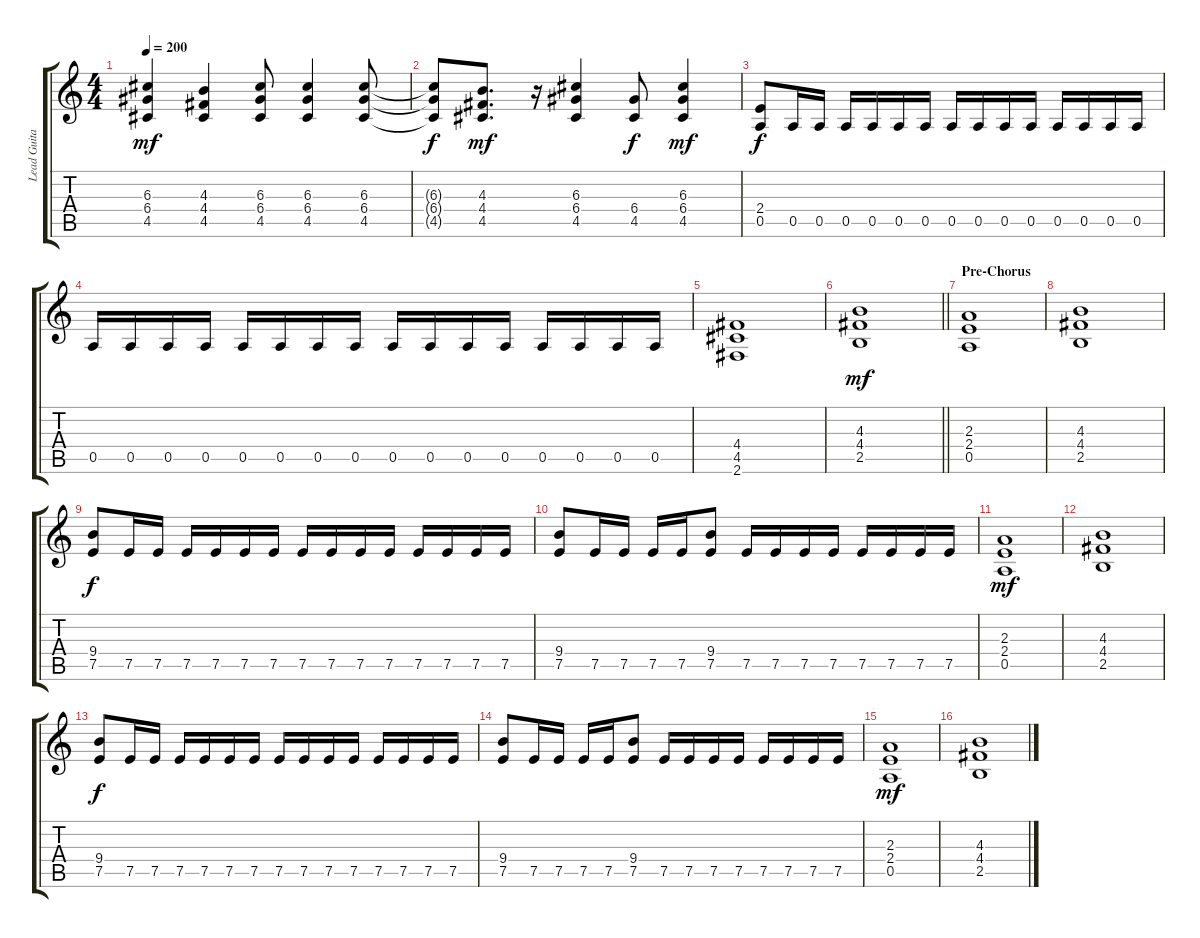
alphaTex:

\track ("Lead Guitar" "Lead Guita") {instrument distortionguitar}
\staff {score tabs}
\tuning (E4 B3 G3 D3 A2 E2) {hide}
\ts (4 4)
\tempo 200
\clef g2
\ks c
(6.3 6.4 4.5).4{dy mf} (4.3 4.4 4.5).4 (6.3 6.4 4.5).8 (6.3 6.4 4.5).4 (6.3 6.4 4.5).8 |
(6.3{t} 6.4{t} 4.5{t}).8{dy f} (4.3 4.4 4.5).8{d dy mf} r.16 (6.3 6.4 4.5).4 (6.4 4.5).8{dy f} (6.3 6.4 4.5).4{dy mf} |
(2.4 0.5).8{dy f} 0.5.16 0.5.16 0.5.16 0.5.16 0.5.16 0.5.16 0.5.16 0.5.16 0.5.16 0.5.16 0.5.16 0.5.16 0.5.16 0.5.16 |
0.5.16 0.5.16 0.5.16 0.5.16 0.5.16 0.5.16 0.5.16 0.5.16 0.5.16 0.5.16 0.5.16 0.5.16 0.5.16 0.5.16 0.5.16 0.5.16 |
(4.4 4.5 2.6).1 |
\barLineRight lightlight
(4.3 4.4 2.5).1{dy mf} |
\section ("" "Pre-Chorus")
(2.3 2.4 0.5).1 |
(4.3 4.4 2.5).1 |
(9.4 7.5).8{dy f} 7.5.16 7.5.16 7.5.16 7.5.16 7.5.16 7.5.16 7.5.16 7.5.16 7.5.16 7.5.16 7.5.16 7.5.16 7.5.16 7.5.16 |
(9.4 7.5).8 7.5.16 7.5.16 7.5.16 7.5.16 (9.4 7.5).8 7.5.16 7.5.16 7.5.16 7.5.16 7.5.16 7.5.16 7.5.16 7.5.16 |
(2.3 2.4 0.5).1{dy mf} |
(4.3 4.4 2.5).1 |
(9.4 7.5).8{dy f} 7.5.16 7.5.16 7.5.16 7.5.16 7.5.16 7.5.16 7.5.16 7.5.16 7.5.16 7.5.16 7.5.16 7.5.16 7.5.16 7.5.16 |
(9.4 7.5).8 7.5.16 7.5.16 7.5.16 7.5.16 (9.4 7.5).8 7.5.16 7.5.16 7.5.16 7.5.16 7.5.16 7.5.16 7.5.16 7.5.16 |
(2.3 2.4 0.5).1{dy mf} |
(4.3 4.4 2.5).1
